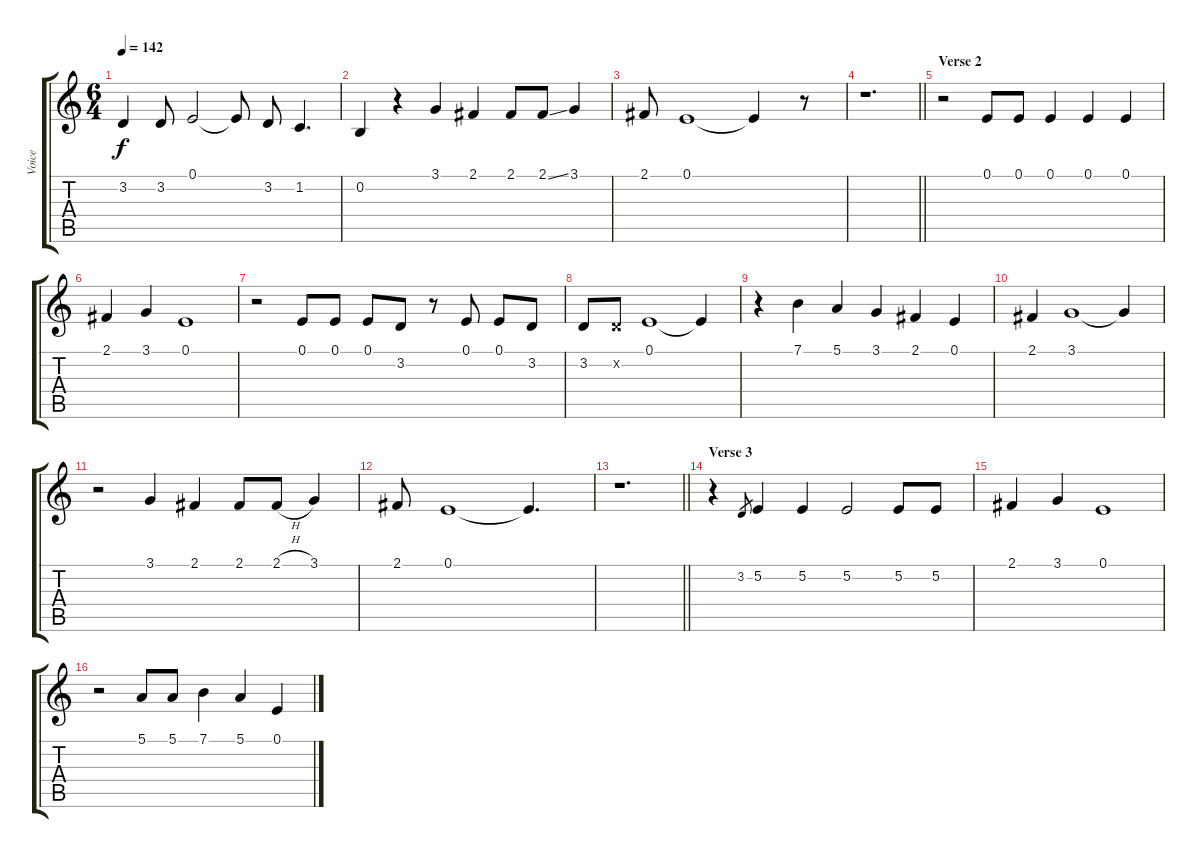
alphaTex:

\track ("Voice" "Voice") {instrument clarinet}
\staff {score tabs}
\tuning (E4 B3 G3 D3 A2 E2) {hide}
\ts (6 4)
\tempo 142
\clef g2
\ks c
3.2.4{dy f} 3.2.8 0.1.2 0.1{t}.8 3.2.8 1.2.4{d} |
0.2.4 r.4 3.1.4 2.1.4 2.1.8 2.1{ss}.8 3.1.4 |
2.1.8 0.1.1 0.1{t}.4 r.8 |
\barLineRight lightlight
r.1{d} |
\section ("" "Verse 2")
r.2 0.1.8 0.1.8 0.1.4 0.1.4 0.1.4 |
2.1.4 3.1.4 0.1.1 |
r.2 0.1.8 0.1.8 0.1.8 3.2.8 r.8 0.1.8 0.1.8 3.2.8 |
3.2.8 3.2{x}.8 0.1.1 0.1{t}.4 |
r.4 7.1.4 5.1.4 3.1.4 2.1.4 0.1.4 |
2.1.4 3.1.1 3.1{t}.4 |
r.2 3.1.4 2.1.4 2.1.8 2.1{h}.8 3.1.4 |
2.1.8 0.1.1 0.1{t}.4{d} |
\barLineRight lightlight
r.1{d} |
\section ("" "Verse 3")
r.4 3.2.8{gr} 5.2.4 5.2.4 5.2.2 5.2.8 5.2.8 |
2.1.4 3.1.4 0.1.1 |
r.2 5.1.8 5.1.8 7.1.4 5.1.4 0.1.4
